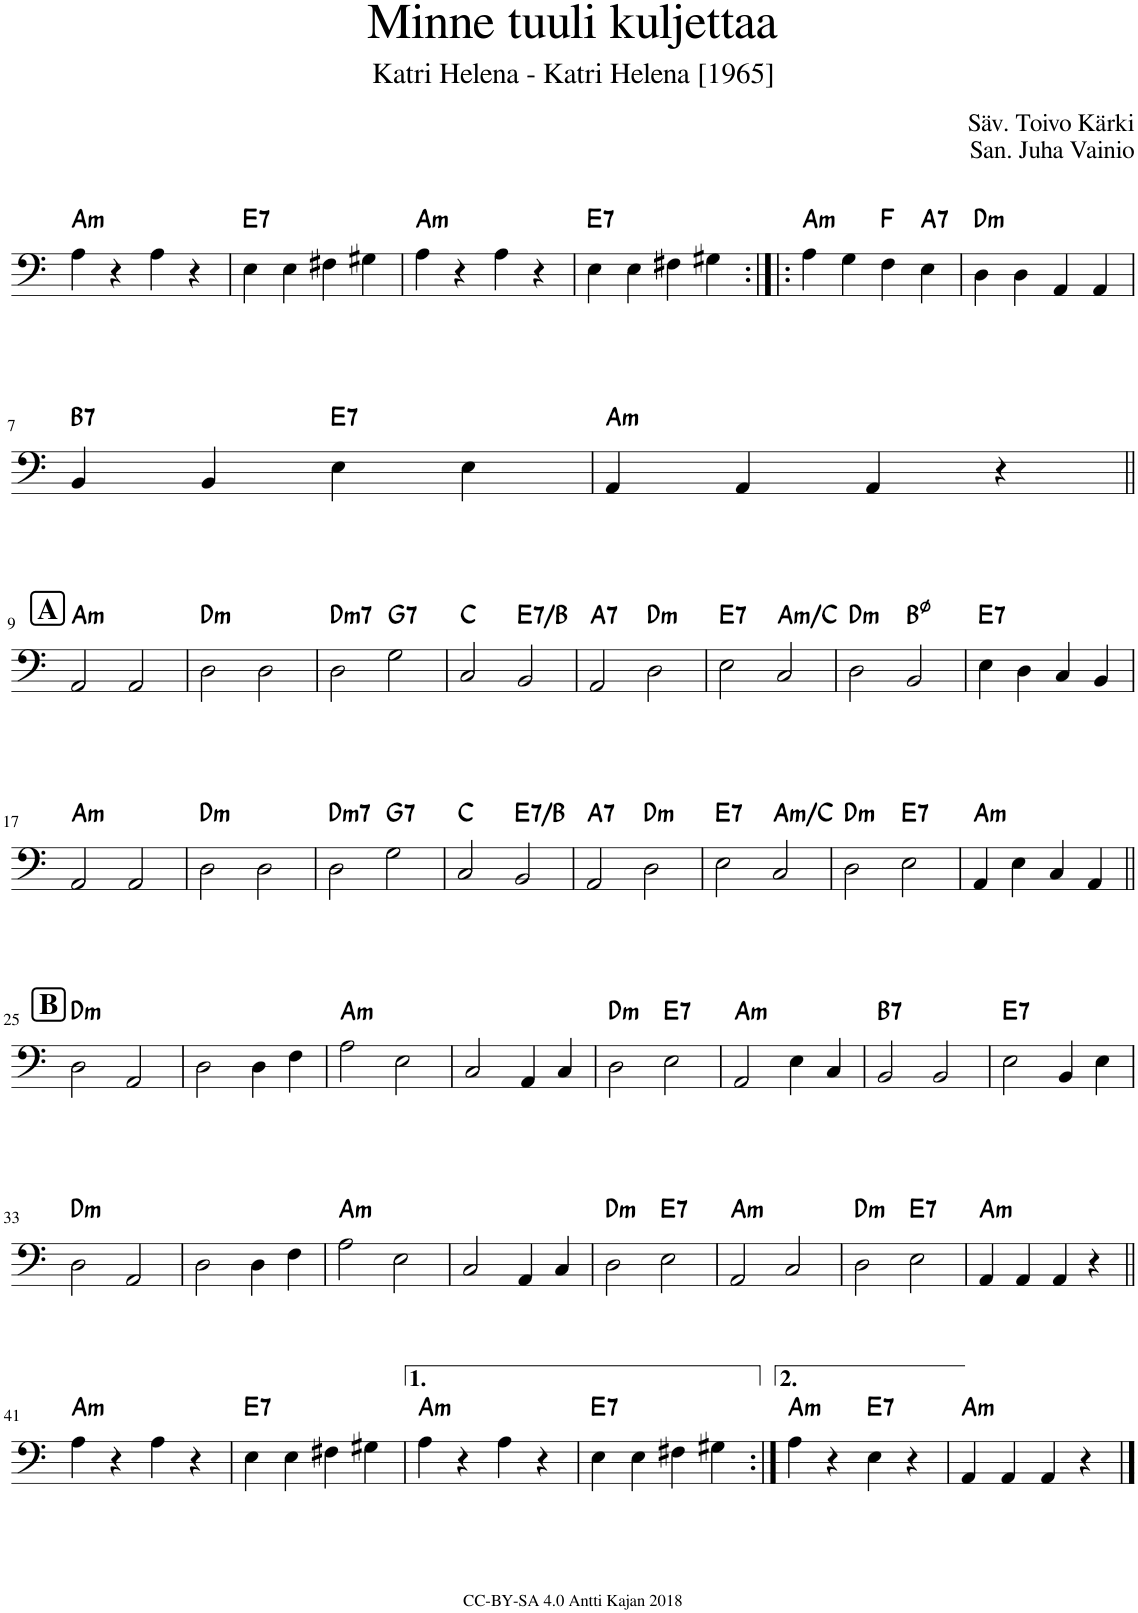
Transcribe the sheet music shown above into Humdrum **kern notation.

**kern	**harte
*part1	*part1
*staff1	*
*I"Akustinen basso	*
*I'Basso	*
*clefF4	*
*Trd7c12	*
*k[]	*
=1	=1
!	!LO:H:kt=m
4A\	A:min
4r	.
4A\	.
4r	.
=2	=2
!	!LO:H:kt=7
4E\	E:7
4E\	.
4F#X\	.
4G#X\	.
=3	=3
!	!LO:H:kt=m
4A\	A:min
4r	.
4A\	.
4r	.
=4	=4
!	!LO:H:kt=7
4E\	E:7
4E\	.
4F#X\	.
4G#X\	.
=5:|!|:	=5:|!|:
!	!LO:H:kt=m
4A\	A:min
4G\	.
4F\	F:maj
!	!LO:H:kt=7
4E\	A:7
=6	=6
!	!LO:H:kt=m
4D\	D:min
4D\	.
4AA/	.
4AA/	.
!!LO:LB:g=z
=7	=7
!	!LO:H:kt=7
4BB/	B:7
4BB/	.
!	!LO:H:kt=7
4E\	E:7
4E\	.
=8	=8
!	!LO:H:kt=m
4AA/	A:min
4AA/	.
4AA/	.
4r	.
!!LO:LB:g=z
!!LO:REH:place=s1:a:B:cj:fs=14:t=A
=9||	=9||
!	!LO:H:kt=m
2AA/	A:min
2AA/	.
=10	=10
!	!LO:H:kt=m
2D\	D:min
2D\	.
=11	=11
!	!LO:H:kt=m7
2D\	D:min7
!	!LO:H:kt=7
2G\	G:7
=12	=12
2C/	C:maj
!	!LO:H:kt=7
2BB/	E:7/5
=13	=13
!	!LO:H:kt=7
2AA/	A:7
!	!LO:H:kt=m
2D\	D:min
=14	=14
!	!LO:H:kt=7
2E\	E:7
!	!LO:H:kt=m
2C/	A:min/b3
=15	=15
!	!LO:H:kt=m
2D\	D:min
2BB/	B:hdim7
=16	=16
!	!LO:H:kt=7
4E\	E:7
4D\	.
4C/	.
4BB/	.
!!LO:LB:g=z
=17	=17
!	!LO:H:kt=m
2AA/	A:min
2AA/	.
=18	=18
!	!LO:H:kt=m
2D\	D:min
2D\	.
=19	=19
!	!LO:H:kt=m7
2D\	D:min7
!	!LO:H:kt=7
2G\	G:7
=20	=20
2C/	C:maj
!	!LO:H:kt=7
2BB/	E:7/5
=21	=21
!	!LO:H:kt=7
2AA/	A:7
!	!LO:H:kt=m
2D\	D:min
=22	=22
!	!LO:H:kt=7
2E\	E:7
!	!LO:H:kt=m
2C/	A:min/b3
=23	=23
!	!LO:H:kt=m
2D\	D:min
!	!LO:H:kt=7
2E\	E:7
=24	=24
!	!LO:H:kt=m
4AA/	A:min
4E\	.
4C/	.
4AA/	.
!!LO:LB:g=z
!!LO:REH:place=s1:a:B:cj:fs=14:t=B
=25||	=25||
!	!LO:H:kt=m
2D\	D:min
2AA/	.
=26	=26
2D\	.
4D\	.
4F\	.
=27	=27
!	!LO:H:kt=m
2A\	A:min
2E\	.
=28	=28
2C/	.
4AA/	.
4C/	.
=29	=29
!	!LO:H:kt=m
2D\	D:min
!	!LO:H:kt=7
2E\	E:7
=30	=30
!	!LO:H:kt=m
2AA/	A:min
4E\	.
4C/	.
=31	=31
!	!LO:H:kt=7
2BB/	B:7
2BB/	.
=32	=32
!	!LO:H:kt=7
2E\	E:7
4BB/	.
4E\	.
!!LO:LB:g=z
=33	=33
!	!LO:H:kt=m
2D\	D:min
2AA/	.
=34	=34
2D\	.
4D\	.
4F\	.
=35	=35
!	!LO:H:kt=m
2A\	A:min
2E\	.
=36	=36
2C/	.
4AA/	.
4C/	.
=37	=37
!	!LO:H:kt=m
2D\	D:min
!	!LO:H:kt=7
2E\	E:7
=38	=38
!	!LO:H:kt=m
2AA/	A:min
2C/	.
=39	=39
!	!LO:H:kt=m
2D\	D:min
!	!LO:H:kt=7
2E\	E:7
=40	=40
!	!LO:H:kt=m
4AA/	A:min
4AA/	.
4AA/	.
4r	.
!!LO:LB:g=z
=41||	=41||
!	!LO:H:kt=m
4A\	A:min
4r	.
4A\	.
4r	.
=42	=42
!	!LO:H:kt=7
4E\	E:7
4E\	.
4F#X\	.
4G#X\	.
=43	=43
!	!LO:H:kt=m
4A\	A:min
4r	.
4A\	.
4r	.
=44	=44
!	!LO:H:kt=7
4E\	E:7
4E\	.
4F#X\	.
4G#X\	.
=45:|!	=45:|!
!	!LO:H:kt=m
4A\	A:min
4r	.
!	!LO:H:kt=7
4E\	E:7
4r	.
=46	=46
!	!LO:H:kt=m
4AA/	A:min
4AA/	.
4AA/	.
4r	.
==	==
*-	*-
